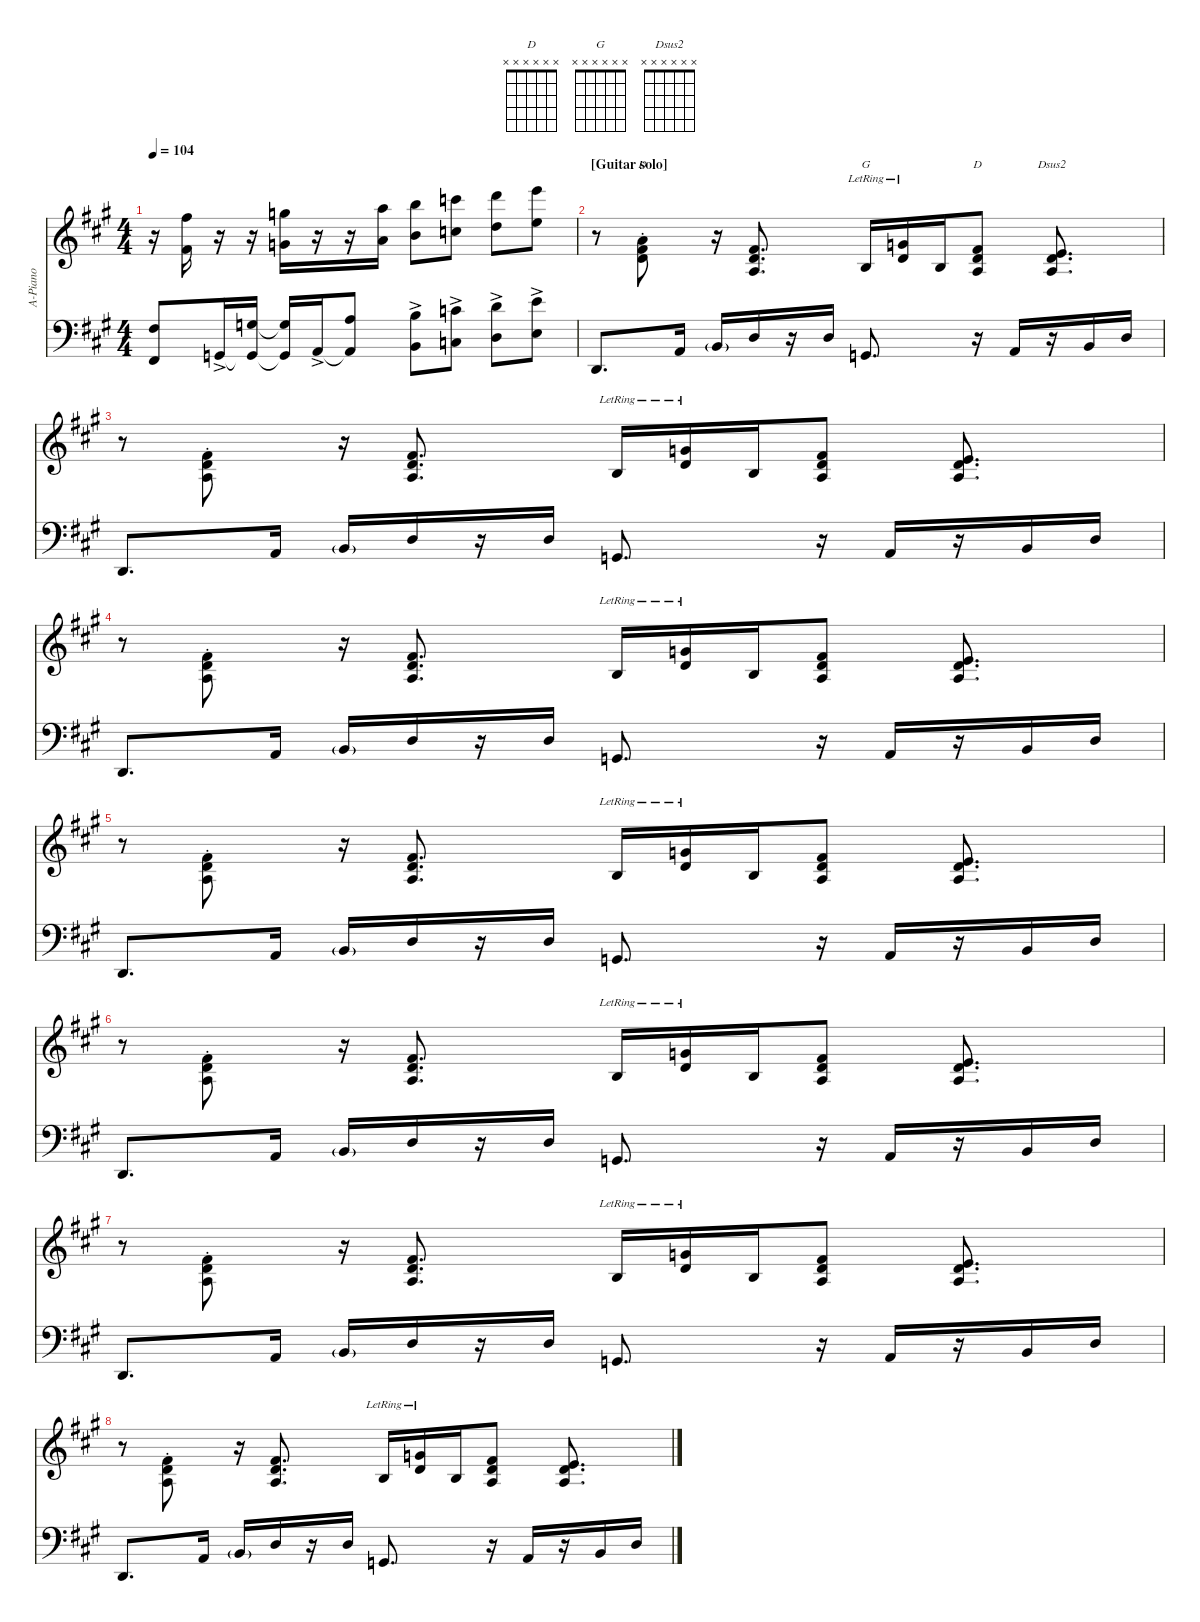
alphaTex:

\hideDynamics
\bracketExtendMode nobrackets
\otherSystemsTrackNameOrientation horizontal
\track ("Acoustic Piano" "A-Piano") {defaultSystemsLayout 4 instrument acousticgrandpiano}
\staff {score}
\tuning (E4 B3 G3 D3 A2 E2)
\chord ("D" x x x x x x)
\chord ("G" x x x x x x)
\chord ("Dsus2" x x x x x x)
\ts (4 4)
\tempo 104
\clef g2
\ks a
r.16{dy f beam Down} (11.3{acc #} 14.1{acc #}).16{beam Down} r.16{beam Down} r.16{beam Down} (12.3{acc forcenatural} 15.1{acc forcenatural}).16{beam Down} r.16{beam Down} r.16{beam Down} (14.3{acc forcenatural} 17.1{acc forcenatural}).16{beam Down} (19.1{acc forcenatural} 16.3{acc forcenatural}).8{dy mp beam Down} (20.1{acc forcenatural} 17.3{acc forcenatural}).8{beam Down} (22.1{acc forcenatural} 19.3{acc forcenatural}).8{beam Down} (21.3{acc forcenatural} 24.1{acc forcenatural}).8{beam Down} |
\section ("" "[Guitar solo]")
r.8{beam Down} (7.2{st acc #} 7.3{st acc forcenatural} 5.1{st acc forcenatural}).8{ch "D" dy pp beam Up} r.16{beam Up} (7.2{acc #} 7.3{acc forcenatural} 7.4{acc forcenatural}).8{d beam Up} 0.2{lr acc forcenatural}.16{ch "G" beam Up} (12.3{lr acc forcenatural} 12.4{lr acc forcenatural}).16{beam Up} 0.2{acc forcenatural}.16{beam Up} (2.1{acc #} 3.2{acc forcenatural} 2.3{acc forcenatural}).8{ch "D" beam Up} (0.1{acc forcenatural} 3.2{acc forcenatural} 2.3{acc forcenatural}).8{d ch "Dsus2" beam Up} |
r.8{beam Down} (7.2{st acc #} 7.3{st acc forcenatural} 7.4{acc forcenatural}).8{beam Up} r.16{beam Up} (7.2{acc #} 7.3{acc forcenatural} 7.4{acc forcenatural}).8{d beam Up} 0.2{lr acc forcenatural}.16{beam Up} (12.3{lr acc forcenatural} 12.4{lr acc forcenatural}).16{beam Up} 0.2{acc forcenatural}.16{beam Up} (2.1{acc #} 3.2{acc forcenatural} 2.3{acc forcenatural}).8{beam Up} (0.1{acc forcenatural} 3.2{acc forcenatural} 2.3{acc forcenatural}).8{d beam Up} |
r.8{beam Down} (7.2{st acc #} 7.3{st acc forcenatural} 7.4{acc forcenatural}).8{beam Up} r.16{beam Up} (7.2{acc #} 7.3{acc forcenatural} 7.4{acc forcenatural}).8{d beam Up} 0.2{lr acc forcenatural}.16{beam Up} (12.3{lr acc forcenatural} 12.4{lr acc forcenatural}).16{beam Up} 0.2{acc forcenatural}.16{beam Up} (2.1{acc #} 3.2{acc forcenatural} 2.3{acc forcenatural}).8{beam Up} (0.1{acc forcenatural} 3.2{acc forcenatural} 2.3{acc forcenatural}).8{d beam Up} |
r.8{beam Down} (7.2{st acc #} 7.3{st acc forcenatural} 7.4{acc forcenatural}).8{beam Up} r.16{beam Up} (7.2{acc #} 7.3{acc forcenatural} 7.4{acc forcenatural}).8{d beam Up} 0.2{lr acc forcenatural}.16{beam Up} (12.3{lr acc forcenatural} 12.4{lr acc forcenatural}).16{beam Up} 0.2{acc forcenatural}.16{beam Up} (2.1{acc #} 3.2{acc forcenatural} 2.3{acc forcenatural}).8{beam Up} (0.1{acc forcenatural} 3.2{acc forcenatural} 2.3{acc forcenatural}).8{d beam Up} |
r.8{beam Down} (7.2{st acc #} 7.3{st acc forcenatural} 7.4{acc forcenatural}).8{beam Up} r.16{beam Up} (7.2{acc #} 7.3{acc forcenatural} 7.4{acc forcenatural}).8{d beam Up} 0.2{lr acc forcenatural}.16{beam Up} (12.3{lr acc forcenatural} 12.4{lr acc forcenatural}).16{beam Up} 0.2{acc forcenatural}.16{beam Up} (2.1{acc #} 3.2{acc forcenatural} 2.3{acc forcenatural}).8{beam Up} (0.1{acc forcenatural} 3.2{acc forcenatural} 2.3{acc forcenatural}).8{d beam Up} |
r.8{beam Down} (7.2{st acc #} 7.3{st acc forcenatural} 7.4{acc forcenatural}).8{beam Up} r.16{beam Up} (7.2{acc #} 7.3{acc forcenatural} 7.4{acc forcenatural}).8{d beam Up} 0.2{lr acc forcenatural}.16{beam Up} (12.3{lr acc forcenatural} 12.4{lr acc forcenatural}).16{beam Up} 0.2{acc forcenatural}.16{beam Up} (2.1{acc #} 3.2{acc forcenatural} 2.3{acc forcenatural}).8{beam Up} (0.1{acc forcenatural} 3.2{acc forcenatural} 2.3{acc forcenatural}).8{d beam Up} |
r.8{beam Down} (7.2{st acc #} 7.3{st acc forcenatural} 7.4{acc forcenatural}).8{beam Up} r.16{beam Up} (7.2{acc #} 7.3{acc forcenatural} 7.4{acc forcenatural}).8{d beam Up} 0.2{lr acc forcenatural}.16{beam Up} (12.3{lr acc forcenatural} 12.4{lr acc forcenatural}).16{beam Up} 0.2{acc forcenatural}.16{beam Up} (2.1{acc #} 3.2{acc forcenatural} 2.3{acc forcenatural}).8{beam Up} (0.1{acc forcenatural} 3.2{acc forcenatural} 2.3{acc forcenatural}).8{d beam Up}
\staff {score}
\tuning (E4 B3 G3 D3 A2 E2)
\clef f4
\ottava regular
\simile none
\ks a
(4.4{acc #} 2.6{t acc #}).8{dy ff beam Up} 3.6{ac acc forcenatural}.16{beam Up} (0.3{acc forcenatural} 3.6{t acc forcenatural}).16{beam Up} (0.3{t acc forcenatural} 3.6{t acc forcenatural}).16{beam Up} 0.5{ac acc forcenatural}.16{beam Up} (2.3{acc forcenatural} 0.5{t acc forcenatural}).8{beam Up} (0.2{ac acc forcenatural} 2.5{ac acc forcenatural}).8{beam Down} (1.2{ac acc forcenatural} 3.5{ac acc forcenatural}).8{beam Down} (3.2{ac acc forcenatural} 5.5{ac acc forcenatural}).8{beam Down} (2.4{ac acc forcenatural} 0.1{ac acc forcenatural}).8{beam Down} |
-2.6{acc forcenatural}.8{d dy pp beam Up} 0.5{acc forcenatural}.16{beam Up} 2.5{g acc forcenatural}.16{beam Up} 5.5{acc forcenatural}.16{beam Up} r.16{beam Up} 5.5{acc forcenatural}.16{beam Up} 3.6{acc forcenatural}.8{d beam Up} r.16{beam Up} 0.5{acc forcenatural}.16{beam Up} r.16{beam Up} 2.5{acc forcenatural}.16{beam Up} 0.4{acc forcenatural}.16{beam Up} |
-2.6{acc forcenatural}.8{d beam Up} 0.5{acc forcenatural}.16{beam Up} 2.5{g acc forcenatural}.16{beam Up} 5.5{acc forcenatural}.16{beam Up} r.16{beam Up} 5.5{acc forcenatural}.16{beam Up} 3.6{acc forcenatural}.8{d beam Up} r.16{beam Up} 0.5{acc forcenatural}.16{beam Up} r.16{beam Up} 2.5{acc forcenatural}.16{beam Up} 0.4{acc forcenatural}.16{beam Up} |
-2.6{acc forcenatural}.8{d beam Up} 0.5{acc forcenatural}.16{beam Up} 2.5{g acc forcenatural}.16{beam Up} 5.5{acc forcenatural}.16{beam Up} r.16{beam Up} 5.5{acc forcenatural}.16{beam Up} 3.6{acc forcenatural}.8{d beam Up} r.16{beam Up} 0.5{acc forcenatural}.16{beam Up} r.16{beam Up} 2.5{acc forcenatural}.16{beam Up} 0.4{acc forcenatural}.16{beam Up} |
-2.6{acc forcenatural}.8{d beam Up} 0.5{acc forcenatural}.16{beam Up} 2.5{g acc forcenatural}.16{beam Up} 5.5{acc forcenatural}.16{beam Up} r.16{beam Up} 5.5{acc forcenatural}.16{beam Up} 3.6{acc forcenatural}.8{d beam Up} r.16{beam Up} 0.5{acc forcenatural}.16{beam Up} r.16{beam Up} 2.5{acc forcenatural}.16{beam Up} 0.4{acc forcenatural}.16{beam Up} |
-2.6{acc forcenatural}.8{d beam Up} 0.5{acc forcenatural}.16{beam Up} 2.5{g acc forcenatural}.16{beam Up} 5.5{acc forcenatural}.16{beam Up} r.16{beam Up} 5.5{acc forcenatural}.16{beam Up} 3.6{acc forcenatural}.8{d beam Up} r.16{beam Up} 0.5{acc forcenatural}.16{beam Up} r.16{beam Up} 2.5{acc forcenatural}.16{beam Up} 0.4{acc forcenatural}.16{beam Up} |
-2.6{acc forcenatural}.8{d beam Up} 0.5{acc forcenatural}.16{beam Up} 2.5{g acc forcenatural}.16{beam Up} 5.5{acc forcenatural}.16{beam Up} r.16{beam Up} 5.5{acc forcenatural}.16{beam Up} 3.6{acc forcenatural}.8{d beam Up} r.16{beam Up} 0.5{acc forcenatural}.16{beam Up} r.16{beam Up} 2.5{acc forcenatural}.16{beam Up} 0.4{acc forcenatural}.16{beam Up} |
-2.6{acc forcenatural}.8{d beam Up} 0.5{acc forcenatural}.16{beam Up} 2.5{g acc forcenatural}.16{beam Up} 5.5{acc forcenatural}.16{beam Up} r.16{beam Up} 5.5{acc forcenatural}.16{beam Up} 3.6{acc forcenatural}.8{d beam Up} r.16{beam Up} 0.5{acc forcenatural}.16{beam Up} r.16{beam Up} 2.5{acc forcenatural}.16{beam Up} 0.4{acc forcenatural}.16{beam Up}
